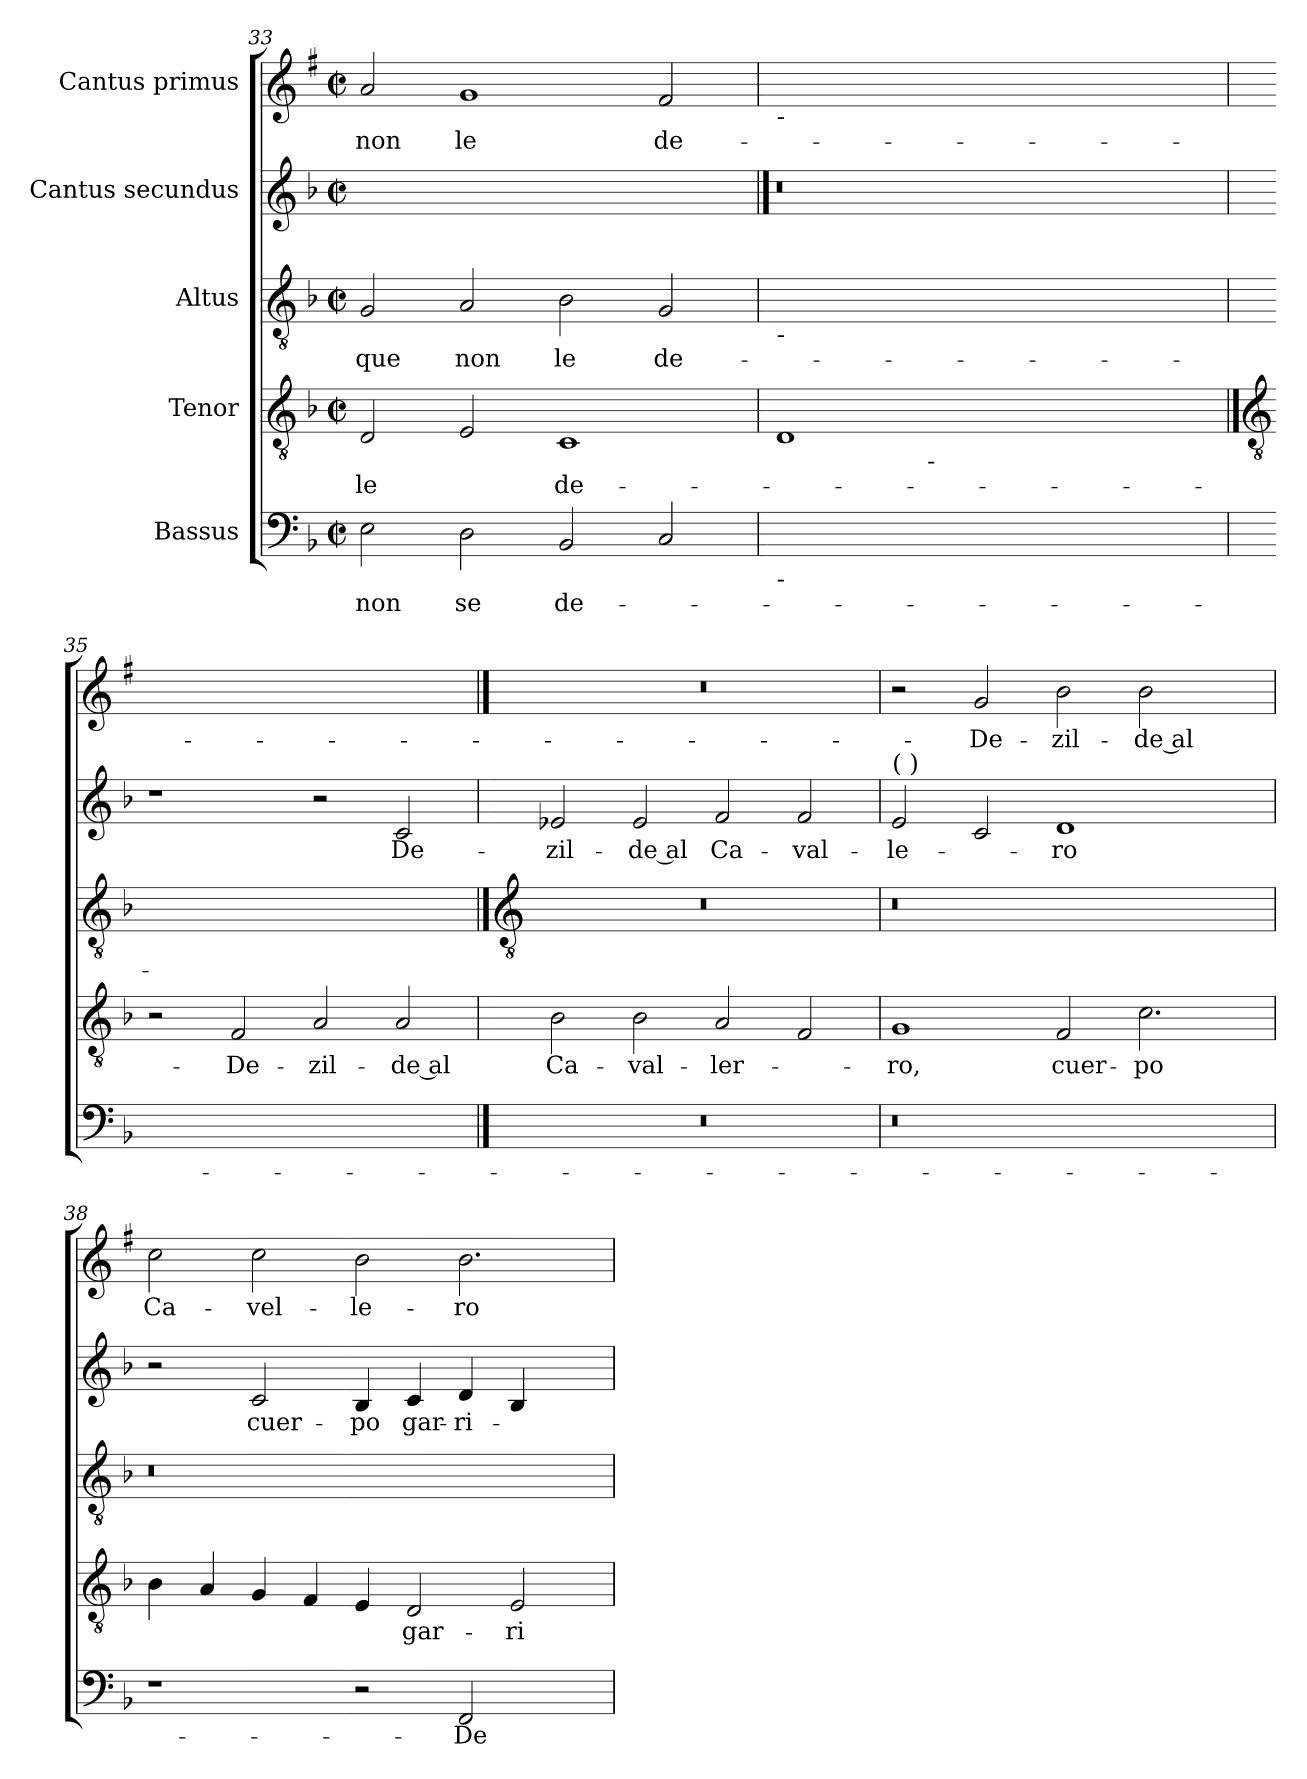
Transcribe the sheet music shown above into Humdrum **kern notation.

**kern	**text	**kern	**text	**kern	**text	**kern	**text	**kern	**text
*part5	*part5	*part4	*part4	*part3	*part3	*part2	*part2	*part1	*part1
*staff5	*staff5	*staff4	*staff4	*staff3	*staff3	*staff2	*staff2	*staff1	*staff1
*I"Bassus	*	*I"Tenor	*	*I"Altus	*	*I"Cantus secundus	*	*I"Cantus primus	*
*clefF4	*	*clefGv2	*	*clefGv2	*	*clefG2	*	*clefG2	*
*	*	*	*	*	*	*	*	*ITrd1c2	*
*k[b-]	*	*k[b-]	*	*k[b-]	*	*k[b-]	*	*k[b-]	*
*F:	*	*F:	*	*F:	*	*F:	*	*F:	*
*M4/2	*	*M4/2	*	*M4/2	*	*M4/2	*	*M4/2	*
*met(c|)	*	*met(c|)	*	*met(c|)	*	*met(c|)	*	*met(c|)	*
=33A	=33A	=33A	=33A	=33A	=33A	=33A	=33A	=33A	=33A
!	!LO:LY:b	!	!LO:LY:b	!	!LO:LY:b	!	!	!	!LO:LY:b
2E	non	2D	le	2G	que	0Ayy]	.	2g	non
!	!LO:LY:b	!	!	!	!LO:LY:b	!	!	!	!LO:LY:b
2D	se	2E	.	2A	non	.	.	1f	le
!	!LO:LY:b	!	!LO:LY:b	!	!LO:LY:b	!	!	!	!
2BB-	de-	1C	de-	2B-	le	.	.	.	.
!	!	!	!	!	!LO:LY:b	!	!	!	!LO:LY:b
2C	.	.	.	2G	de-	.	.	2e	de-
!!LO:LB:g=z
=34A	=34A	=34A	=34A	=34A	=34A	==34A	=34A	=34A	=34A
!	!	!	!	!	!	!	!	!LO:TX:b:t=-	!
!	!	!	!	!LO:TX:b:t=-	!	!	!	!	!
!LO:TX:b:t=-	!	!	!	!	!	!	!	!	!
!	!LO:LY:b	!	!	!	!LO:LY:b	!	!	!	!LO:LY:b
[0FFyy	-xe.	1D	.	[0Fyy	-xe.	0r	.	[0fyy	-xe.
!	!	!LO:TX:b:t=-	!	!	!	!	!	!	!
!	!	!	!LO:LY:b	!	!	!	!	!	!
.	.	0Cyy	-xe.	.	.	.	.	.	.
1ryy	.	.	.	1ryy	.	1ryy	.	1ryy	.
!!LO:LB:g=z
=35A	=35A	==35A	=35A	=35A	=35A	=35A	=35A	=35A	=35A
*	*	*clefGv2	*	*	*	*	*	*	*
0FFyy]	.	2r	.	0Fyy]	.	1r	.	0fyy]	.
!	!	!	!LO:LY:b	!	!	!	!	!	!
.	.	2F	De-	.	.	.	.	.	.
!	!	!	!LO:LY:b	!	!	!	!	!	!
.	.	2A	-zil-	.	.	2r	.	.	.
!	!	!	!LO:LY:b	!	!	!	!LO:LY:b	!	!
.	.	2A	-de al	.	.	2c	De-	.	.
!!LO:LB:g=z
==36	==36	=36	==36	==36	==36	=36	==36	==36	==36
*	*	*	*	*clefGv2	*	*	*	*	*
!	!	!	!LO:LY:b	!	!	!	!LO:LY:b	!	!
0r	.	2B-	Ca-	0r	.	2e-X	-zil-	0r	.
!	!	!	!LO:LY:b	!	!	!	!LO:LY:b	!	!
.	.	2B-	-val-	.	.	2e-	-de al	.	.
!	!	!	!LO:LY:b	!	!	!	!LO:LY:b	!	!
.	.	2A	-ler-	.	.	2f	Ca-	.	.
!	!	!	!	!	!	!	!LO:LY:b	!	!
.	.	2F	.	.	.	2f	-val-	.	.
=37	=37	=37	=37	=37	=37	=37	=37	=37	=37
!	!	!	!	!	!	!LO:TX:a:t=(  )	!	!	!
!	!	!	!LO:LY:b	!	!	!	!LO:LY:b	!	!
0r	.	1G	-ro,	0r	.	2e	-le-	2r	.
!	!	!	!	!	!	!	!	!	!LO:LY:b
.	.	.	.	.	.	2c	.	2f	De-
!	!	!	!LO:LY:b	!	!	!	!LO:LY:b	!	!LO:LY:b
.	.	2F	cuer-	.	.	1d	-ro	2a	-zil-
!	!	!	!LO:LY:b	!	!	!	!	!	!LO:LY:b
.	.	2.c	-po	.	.	.	.	2a	-de al
4ryy	.	.	.	4ryy	.	4ryy	.	4ryy	.
=38	=38	=38	=38	=38	=38	=38	=38	=38	=38
!	!	!	!	!	!	!	!	!	!LO:LY:b
1r	.	4B-	.	0r	.	2r	.	2b-	Ca-
.	.	4A	.	.	.	.	.	.	.
!	!	!	!	!	!	!	!LO:LY:b	!	!LO:LY:b
.	.	4G	.	.	.	2c	cuer-	2b-	-vel-
.	.	4F	.	.	.	.	.	.	.
!	!	!	!	!	!	!	!LO:LY:b	!	!LO:LY:b
2r	.	4E	.	.	.	4B-	-po	2a	-le-
!	!	!	!LO:LY:b	!	!	!	!LO:LY:b	!	!
.	.	2D	gar-	.	.	4c	gar-	.	.
!	!LO:LY:b	!	!	!	!	!	!LO:LY:b	!	!LO:LY:b
2FF	De-	.	.	.	.	4d	-ri-	2.a	-ro
!	!	!	!LO:LY:b	!	!	!	!	!	!
.	.	2E	-ri-	.	.	4B-	.	.	.
4ryy	.	.	.	4ryy	.	4ryy	.	.	.
=	=	=	=	=	=	=	=	=	=
*-	*-	*-	*-	*-	*-	*-	*-	*-	*-
